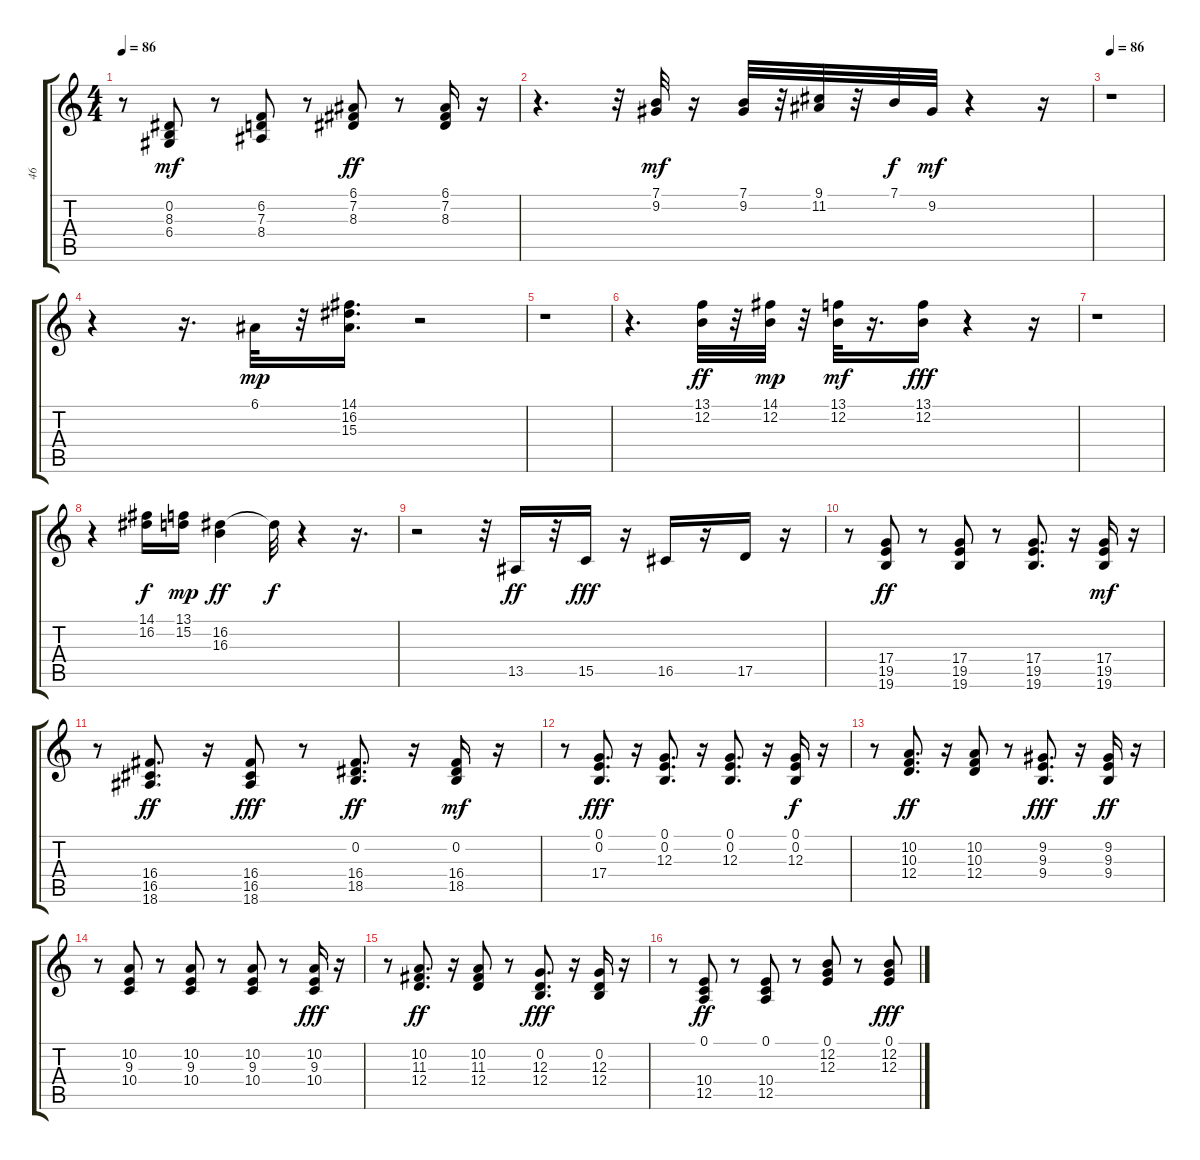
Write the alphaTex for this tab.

\track ("46" "46") {instrument pizzicatostrings}
\staff {score tabs}
\tuning (E4 B3 G3 D3 A2 E2) {hide}
\ts (4 4)
\tempo 86
\clef g2
\ks c
r.8{dy fff} (0.2 8.3 6.4).8{dy mf} r.8 (6.2 7.3 8.4).8 r.8 (6.1 7.2 8.3).8{dy ff} r.8 (6.1 7.2 8.3).16 r.16 |
r.4{d} r.32 (7.1 9.2).32{dy mf} r.16 (7.1 9.2).32 r.32 (9.1 11.2).32 r.32 7.1.32{dy f} 9.2.32{dy mf} r.4 r.16 |
\tempo 86
r.1 |
r.4 r.16{d} 6.1.32{dy mp} r.32 (14.1 16.2 15.3).16{d} r.2 |
r.1 |
r.4{d} (13.1 12.2).32{dy ff} r.32 (14.1 12.2).32{dy mp} r.32 (13.1 12.2).32{dy mf} r.16{d} (13.1 12.2).16{dy fff} r.4 r.16 |
r.1 |
r.4 (14.1 16.2).16{dy f} (13.1 15.2).16{dy mp} (16.2 16.3).4{dy ff} 16.2{t}.32{dy f} r.4 r.16{d} |
r.2 r.32 13.5.16{dy ff volume 6} r.32 15.5.16{dy fff} r.16 16.5.16 r.16 17.5.16 r.16 |
r.8 (17.4 19.5 19.6).8{dy ff} r.8 (17.4 19.5 19.6).8{volume 6} r.8 (17.4 19.5 19.6).8{d} r.16 (17.4 19.5 19.6).16{dy mf} r.16 |
r.8 (16.4 16.5 18.6).8{d dy ff} r.16 (16.4 16.5 18.6).8{dy fff volume 6} r.8 (0.2 16.4 18.5).8{d dy ff} r.16 (0.2 16.4 18.5).16{dy mf} r.16 |
r.8 (0.1 0.2 17.4).8{d dy fff} r.16 (0.1 0.2 12.3).8{d} r.16 (0.1 0.2 12.3).8{d} r.16 (0.1 0.2 12.3).16{dy f} r.16 |
r.8 (10.2 10.3 12.4).8{d dy ff} r.16 (10.2 10.3 12.4).8 r.8 (9.2 9.3 9.4).8{d dy fff} r.16 (9.2 9.3 9.4).16{dy ff} r.16 |
r.8 (10.2 9.3 10.4).8 r.8 (10.2 9.3 10.4).8 r.8 (10.2 9.3 10.4).8 r.8 (10.2 9.3 10.4).16{dy fff} r.16 |
r.8 (10.2 11.3 12.4).8{d dy ff} r.16 (10.2 11.3 12.4).8 r.8 (0.2 12.3 12.4).8{d dy fff} r.16 (0.2 12.3 12.4).16 r.16 |
r.8 (0.1 10.4 12.5).8{dy ff} r.8 (0.1 10.4 12.5).8 r.8 (0.1 12.2 12.3).8 r.8 (0.1 12.2 12.3).8{dy fff}
